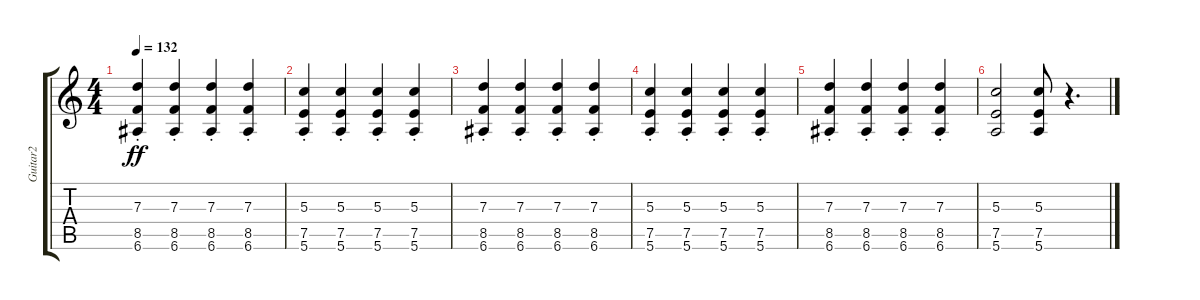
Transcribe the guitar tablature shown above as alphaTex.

\track ("Guitar2" "Guitar2") {instrument distortionguitar}
\staff {score tabs}
\tuning (E4 B3 G3 D3 A2 E2) {hide}
\ts (4 4)
\tempo 132
\clef g2
\ks c
(7.3{st} 8.5{st} 6.6{st}).4{dy ff} (7.3{st} 8.5{st} 6.6{st}).4 (7.3{st} 8.5{st} 6.6{st}).4 (7.3{st} 8.5{st} 6.6{st}).4 |
(5.3{st} 7.5{st} 5.6{st}).4 (5.3{st} 7.5{st} 5.6{st}).4 (5.3{st} 7.5{st} 5.6{st}).4 (5.3{st} 7.5{st} 5.6{st}).4 |
(7.3{st} 8.5{st} 6.6{st}).4 (7.3{st} 8.5{st} 6.6{st}).4 (7.3{st} 8.5{st} 6.6{st}).4 (7.3{st} 8.5{st} 6.6{st}).4 |
(5.3{st} 7.5{st} 5.6{st}).4 (5.3{st} 7.5{st} 5.6{st}).4 (5.3{st} 7.5{st} 5.6{st}).4 (5.3{st} 7.5{st} 5.6{st}).4 |
(7.3{st} 8.5{st} 6.6{st}).4 (7.3{st} 8.5{st} 6.6{st}).4 (7.3{st} 8.5{st} 6.6{st}).4 (7.3{st} 8.5{st} 6.6{st}).4 |
(5.3 7.5 5.6).2 (5.3 7.5 5.6).8 r.4{d}
